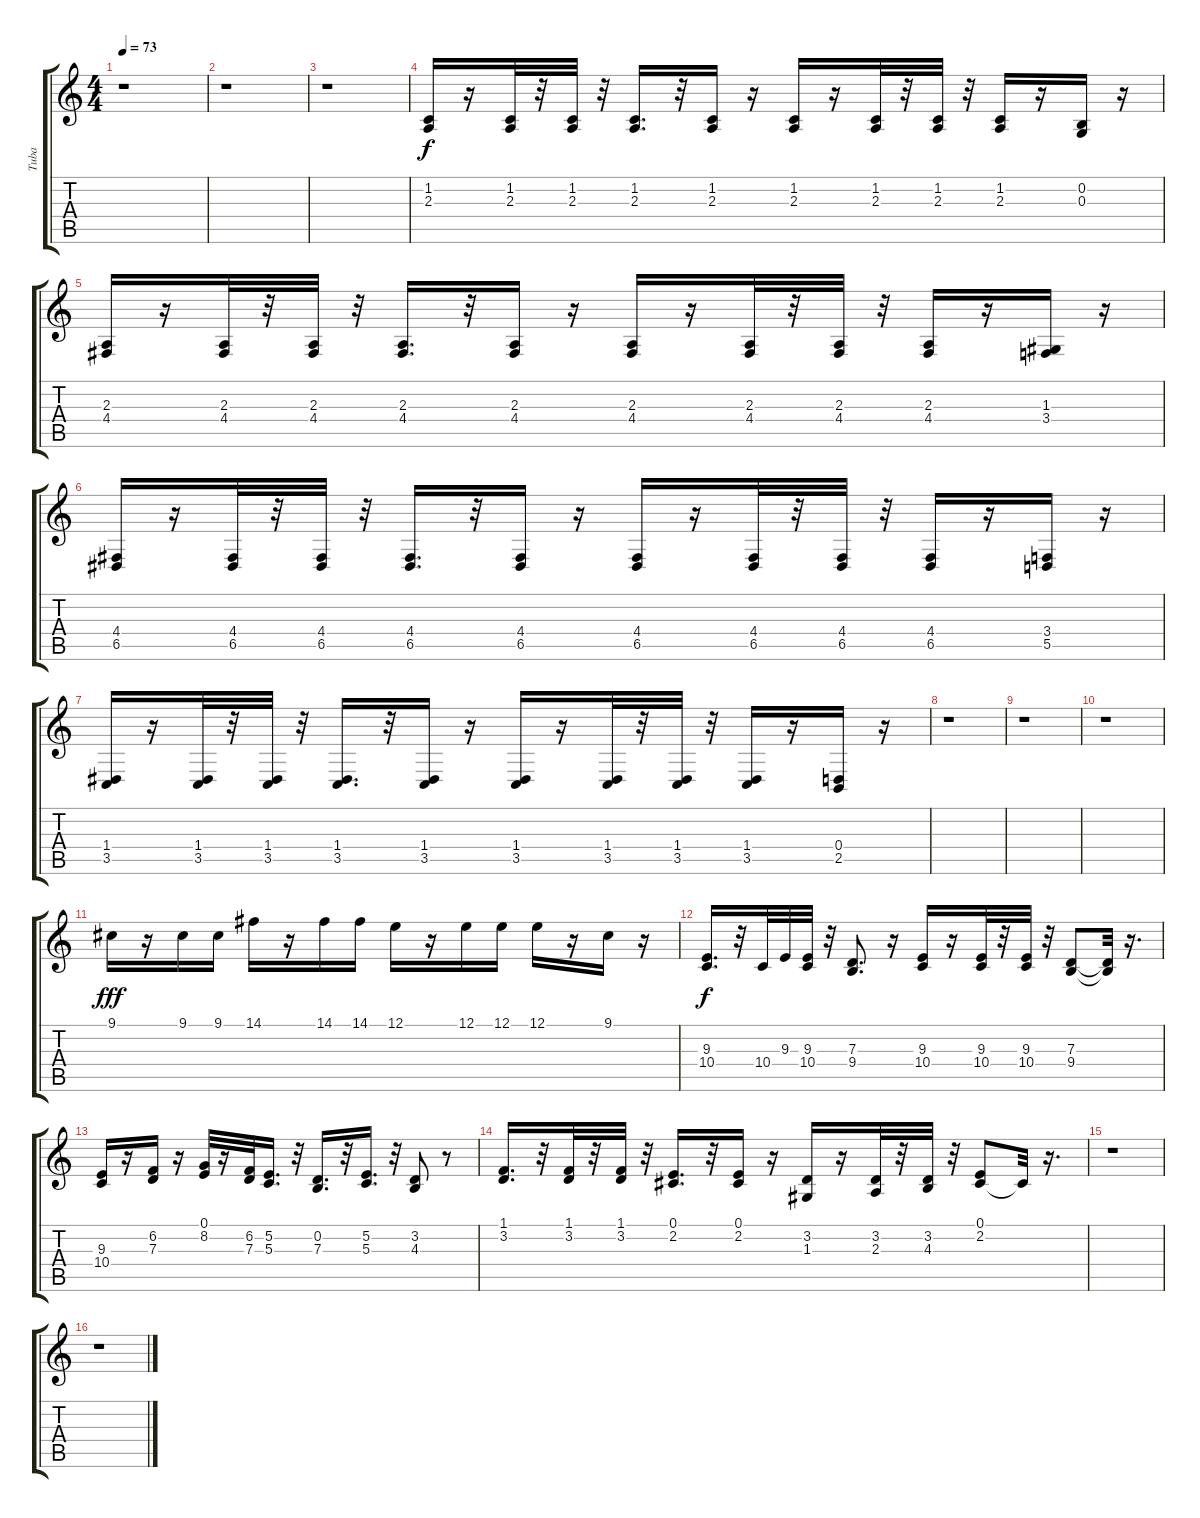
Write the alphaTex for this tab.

\track ("Tuba" "Tuba") {instrument tuba}
\staff {score tabs}
\tuning (E4 B3 G3 D3 A2 E2) {hide}
\ts (4 4)
\tempo 73
\clef g2
\ks c
r.1{dy f} |
r.1 |
r.1 |
(1.2 2.3).16 r.16 (1.2 2.3).32 r.32 (1.2 2.3).32 r.32 (1.2 2.3).16{d} r.32 (1.2 2.3).16 r.16 (1.2 2.3).16 r.16 (1.2 2.3).32 r.32 (1.2 2.3).32 r.32 (1.2 2.3).16 r.16 (0.2 0.3).16 r.16 |
(2.3 4.4).16 r.16 (2.3 4.4).32 r.32 (2.3 4.4).32 r.32 (2.3 4.4).16{d} r.32 (2.3 4.4).16 r.16 (2.3 4.4).16 r.16 (2.3 4.4).32 r.32 (2.3 4.4).32 r.32 (2.3 4.4).16 r.16 (1.3 3.4).16 r.16 |
(4.4 6.5).16 r.16 (4.4 6.5).32 r.32 (4.4 6.5).32 r.32 (4.4 6.5).16{d} r.32 (4.4 6.5).16 r.16 (4.4 6.5).16 r.16 (4.4 6.5).32 r.32 (4.4 6.5).32 r.32 (4.4 6.5).16 r.16 (3.4 5.5).16 r.16 |
(1.4 3.5).16 r.16 (1.4 3.5).32 r.32 (1.4 3.5).32 r.32 (1.4 3.5).16{d} r.32 (1.4 3.5).16 r.16 (1.4 3.5).16 r.16 (1.4 3.5).32 r.32 (1.4 3.5).32 r.32 (1.4 3.5).16 r.16 (0.4 2.5).16 r.16 |
r.1 |
r.1 |
r.1 |
9.1.16{dy fff} r.16 9.1.16 9.1.16 14.1.16 r.16 14.1.16 14.1.16 12.1.16 r.16 12.1.16 12.1.16 12.1.16 r.16 9.1.16 r.16 |
(9.3 10.4).16{d dy f} r.32 10.4.32 9.3.32 (9.3 10.4).32 r.32 (7.3 9.4).8{d} r.16 (9.3 10.4).16 r.16 (9.3 10.4).32 r.32 (9.3 10.4).32 r.32 (7.3 9.4).8 (7.3{t} 9.4{t}).32 r.16{d} |
(9.3 10.4).16 r.16 (6.2 7.3).16 r.16 (0.1 8.2).32 r.16 (6.2 7.3).32 (5.2 5.3).16{d} r.32 (0.2 7.3).16{d} r.32 (5.2 5.3).16{d} r.32 (3.2 4.3).8 r.8 |
(1.1 3.2).16{d} r.32 (1.1 3.2).32 r.32 (1.1 3.2).32 r.32 (0.1 2.2).16{d} r.32 (0.1 2.2).16 r.16 (3.2 1.3).16 r.16 (3.2 2.3).32 r.32 (3.2 4.3).32 r.32 (0.1 2.2).8 2.2{t}.32 r.16{d} |
r.1 |
r.1
